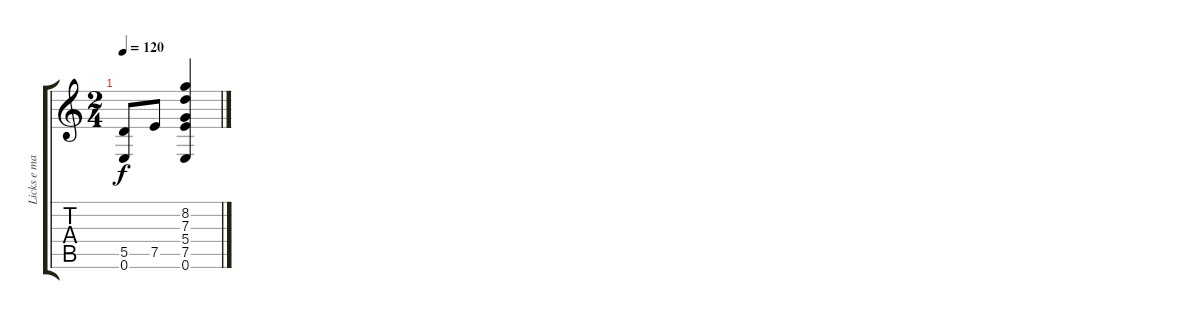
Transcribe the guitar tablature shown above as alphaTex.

\track ("Licks e mais licks!" "Licks e ma") {instrument overdrivenguitar}
\staff {score tabs}
\tuning (E4 B3 G3 D3 A2 E2) {hide}
\ts (2 4)
\tempo 120
\clef g2
\ks c
(5.5 0.6).8{dy f} 7.5.8 (8.2 7.3 5.4 7.5 0.6).4
